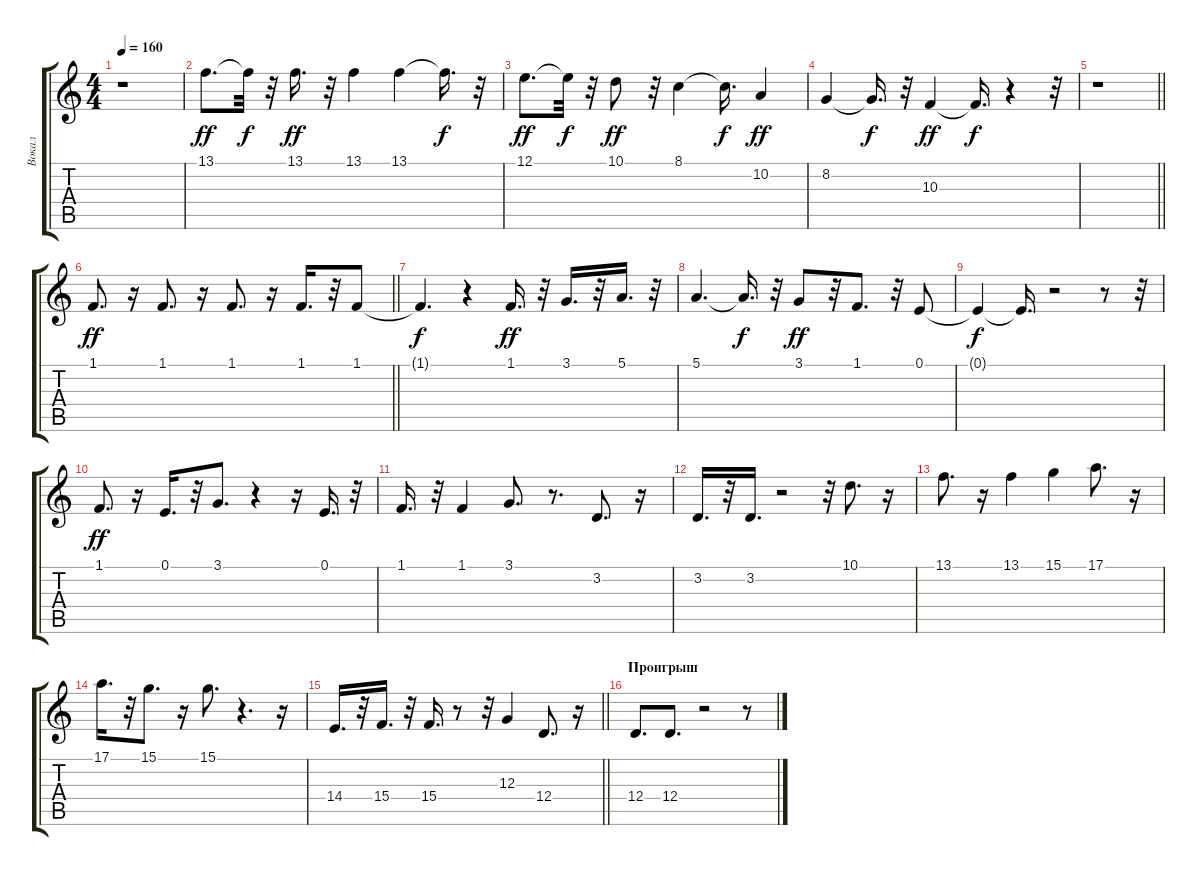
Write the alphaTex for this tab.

\track ("Вокал" "Вокал") {instrument flute}
\staff {score tabs}
\tuning (E4 B3 G3 D3 A2 E2) {hide}
\ts (4 4)
\tempo 160
\clef g2
\ks c
r.1{dy f} |
13.1.8{d dy ff} 13.1{t}.32{dy f} r.32 13.1.16{d dy ff} r.32 13.1.4 13.1.4 13.1{t}.16{d dy f} r.32 |
12.1.8{d dy ff} 12.1{t}.32{dy f} r.32 10.1.8{dy ff} r.32 8.1.4 8.1{t}.16{d dy f} 10.2.4{dy ff} |
8.2.4 8.2{t}.16{d dy f} r.32 10.3.4{dy ff} 10.3{t}.16{d dy f} r.4 r.32 |
\barLineRight lightlight
r.1 |
\section ("" " ")
\barLineRight lightlight
1.1.8{d dy ff} r.16 1.1.8{d} r.16 1.1.8{d} r.16 1.1.16{d} r.32 1.1.8 |
1.1{t}.4{d dy f} r.4 1.1.16{d dy ff} r.32 3.1.16{d} r.32 5.1.16{d} r.32 |
5.1.4{d} 5.1{t}.16{d dy f} r.32 3.1.8{dy ff} r.32 1.1.8{d} r.32 0.1.8 |
0.1{t}.4{dy f} 0.1{t}.16{d} r.2 r.8 r.32 |
1.1.8{d dy ff} r.16 0.1.16{d} r.32 3.1.8{d} r.4 r.16 0.1.16{d} r.32 |
1.1.16{d} r.32 1.1.4 3.1.8{d} r.8{d} 3.2.8{d} r.16 |
3.2.16{d} r.32 3.2.16{d} r.2 r.32 10.1.8{d} r.16 |
13.1.8{d} r.16 13.1.4 15.1.4 17.1.8{d} r.16 |
17.1.16{d} r.32 15.1.8{d} r.16 15.1.8{d} r.4{d} r.16 |
\barLineRight lightlight
14.4.16{d} r.32 15.4.16{d} r.32 15.4.16{d} r.8 r.32 12.3.4 12.4.8{d} r.16 |
\section ("" "Проигрыш")
12.4.8{d} 12.4.8{d} r.2 r.8
